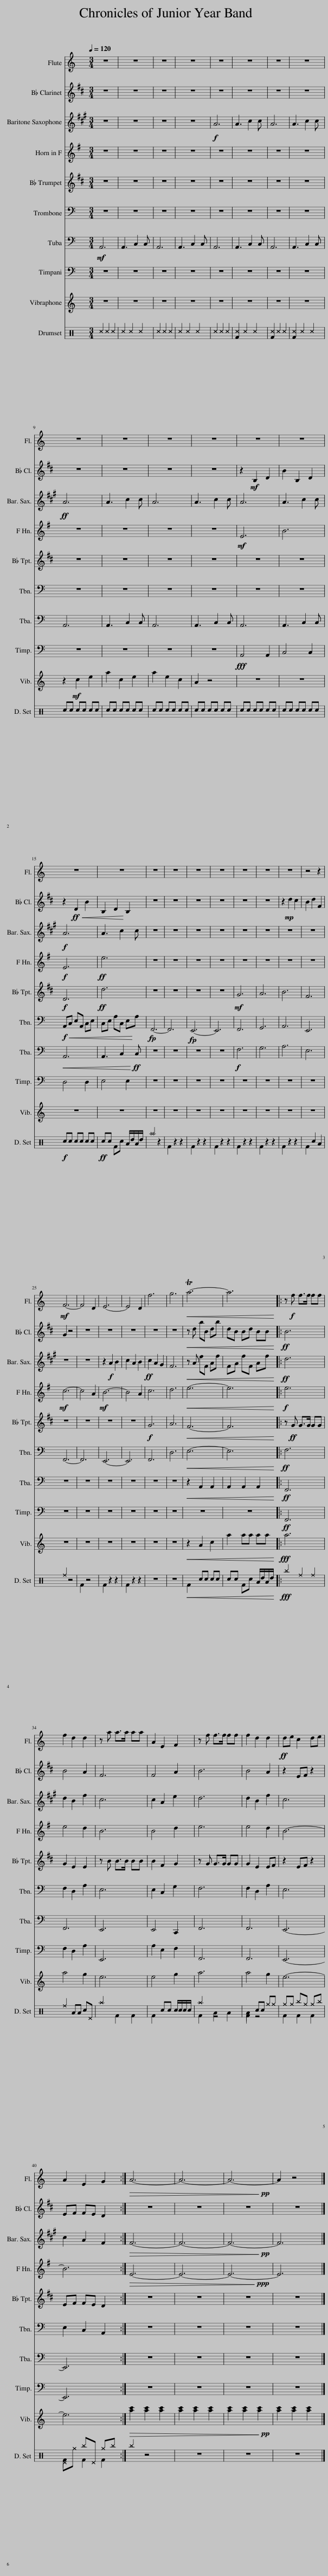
X:1
%%score 1 2 3 4 5 6 7 8 9 ( 10 11 )
L:1/8
Q:1/4=120
M:3/4
I:linebreak $
K:C
V:1 treble
V:2 treble transpose=-2
V:3 treble transpose=-21
V:4 treble transpose=-7
V:5 treble transpose=-2
V:6 bass
V:7 bass
V:8 bass
V:9 treble
V:10 perc
K:none
V:11 perc
K:none
V:1
 z6 | z6 | z6 | z6 | z6 | %5
 z6 | z6 | z6 |$ z6 | z6 | %10
 z6 | z6 | z6 | z6 |$ z6 | %15
 z6 | z6 | z6 | z6 | z6 | %20
 z6 | z6 | z6 | z4 z2 |$!mf! F6- | %25
 F4 D2 | E6- | E4 D2 | f6 | g6 | %30
!<(! Ta6- | a6!<)! |: z!f! f f>f ff |$ f2 d2 d2 | z a a>a aa | %35
 A2 E2 F2 | z f f>f ff | f2 d2 d2 |!ff! de c2 de |$ A2 E2 G2 :| %40
!>(! A6- | A6- | A6-!>)!!pp! | A2 z4 |] %44
V:2
[K:D] z6 | z6 | z6 | z6 | z6 | %5
 z6 | z6 | z6 |$ z6 | z6 | %10
 z6 | z6 | z2!mf! B,2 D2 | B2 B,2 D2 |$ z2!ff!!<(! D2 B2 | %15
 B,2 D2!<)! B,2 | z6 | z6 | z6 | z6 | %20
 z6 | z6 | z2!mp! d2 c2 | B2 d2 F2 |$ G2 z4 | %25
 z6 | z6 | z6 | z6 | z6 | %30
!<(! z d bB db | dB Bd BB!<)! |:!ff! B6 |$ B4 A2 | F6 | %35
 F4 A2 | B6 | B4 A2 | z2 EF z2 |$ EF FE D2 :| %40
 z6 | z6 | z6 | z6 |] %44
V:3
[K:A] z6 | z6 | z6 | z6 |!f! A6 | %5
 A3 c2 c | A6 | A3 c2 c |$!ff! A6 | A3 c2 c | %10
 A6 | A3 c2 c | A6 | A3 c2 c |$!f! A6 | %15
 A3 c2 c | z6 | z6 | z6 | z6 | %20
 z6 | z6 | z6 | z6 |$ z6 | %25
 z6 | z2!f! A2 B2 | c2 A2 B2 |!ff! c2 A2 G2 | F6 | %30
!<(! z A fF Af | Ff fF Af!<)! |:!ff! d6 |$ d2 B2 f2 | c6 | %35
 c2 A2 f2 | d6 | d2 B2 f2 | c6 |$ c2 A2 F2 :| %40
!>(! F6- | F6- | F6-!>)!!pp! | F6 |] %44
V:4
[K:G] z6 | z6 | z6 | z6 | z6 | %5
 z6 | z6 | z6 |$ z6 | z6 | %10
 z6 | z6 |!mf! E6 | B6 |$!f! E6 | %15
!ff! e6 | z6 | z6 | z6 | z6 | %20
 z6 | z6 | z6 | z6 |$!mf! c6- | %25
 c4 A2 |!mf! B6- | B4 A2 | c6 | d6 | %30
!<(! e6- | e6!<)! |:!f! e6 |$ e4 d2 | B6 | %35
 B4 d2 | e6 | e4 d2 | B6- |$ B6 :| %40
!>(! E6- | E6- | E6-!>)!!ppp! | E6 |] %44
V:5
[K:D] z6 | z6 | z6 | z6 | z6 | %5
 z6 | z6 | z6 |$ z6 | z6 | %10
 z6 | z6 | z6 | z6 |$!f! D6 | %15
!ff! d6 | z6 | z6 | z6 | z6 | %20
!mf! G6 | A6 | B6 | F6 |$ z6 | %25
 z6 | z6 | z6 |!f! G6 | A6 | %30
!<(! F6- | F6!<)! |: z!ff! G G>G GG |$ G2 E2 E2 | z B B>B BB | %35
 B2 F2 G2 | z G G>G GG | G2 E2 EF | z2 EF z2 |$ EF FE D2 :| %40
 z6 | z6 | z6 | z6 |] %44
V:6
 z6 | z6 | z6 | z6 | z6 | %5
 z6 | z6 | z6 |$ z6 | z6 | %10
 z6 | z6 | z6 | z6 |$!f!!<(! A,,C, E,A,, C,E, | %15
 C,E, A,C, E,!<)!A, | F,,6- | F,,6 | E,,6- | E,,6 | %20
 F,,6 | G,,6 | A,,6 | E,,6 |$ F,,6- | %25
 F,,6 | E,,6- | E,,6 | F,,6 | D,6 | %30
!<(! E,6- | E,6!<)! |:!ff! F,6 |$ F,2 D,2 A,2 | E,6 | %35
 E,2 C,2 A,2 | F,6 | F,2 D,2 A,2 | E,6 |$ E,2 C,2 A,,2 :| %40
 z6 | z6 | z6 | z6 |] %44
V:7
!mf! A,,6 | A,,3 C,2 C, | A,,6 | A,,3 C,2 C, | A,,6 | %5
 A,,3 C,2 C, | A,,6 | A,,3 C,2 C, |$ A,,6 | A,,3 C,2 C, | %10
 A,,6 | A,,3 C,2 C, | A,,6 | A,,3 C,2 C, |$!<(! A,,6 | %15
 A,,3 C,2!<)!!ff! C, | z6 | z6 | z6 | z6 | %20
!f! F,6 | G,6 | A,6 | E,6 |$ z6 | %25
 z6 | z6 | z6 | z6 | z6 | %30
!<(! z2 A,,2 A,,2 | A,,2 A,,2 A,,2!<)! |:!ff! F,,6 |$ F,,6 | E,,6 | %35
 E,,4 C,,2 | F,,6 | F,,6 | E,,6- |$ E,,6 :| %40
 z6 | z6 | z6 | z6 |] %44
V:8
 z6 | z6 | z6 | z6 | z6 | %5
 z6 | z6 | z6 |$ z6 | z6 | %10
 z6 | z6 |!fff! A,,4 A,,2 | C,4 C,2 |$ D,4 D,2 | %15
 E,4 E,2 | z6 | z6 | z6 | z6 | %20
 z6 | z6 | z6 | z6 |$ z6 | %25
 z6 | z6 | z6 | z6 | z6 | %30
 z6 | z6 |:!ff! F,,6 |$ F,2 D,2 A,2 | E,,6 | %35
 A,2 E,2 F,2 | F,,6 | F,,6 | E,,6- |$ E,,6 :| %40
 z6 | z6 | z6 | z6 |] %44
V:9
 z6 | z6 | z6 | z6 | z6 | %5
 z6 | z6 | z6 |$ z2!mf! c2 e2 | a2 c2 e2 | %10
 a2 e2 c2 | A2 z4 | z6 | z6 |$ z6 | %15
 z6 | z6 | z6 | z6 | z6 | %20
 z6 | z6 | z6 | z6 |$ z6 | %25
 z6 | z6 | z6 | z6 | z6 | %30
!<(! z2 A2 c2 | a2 aa aa!<)! |:!fff! a6 |$ a4 g2 | e6 | %35
 e4 g2 | a6 | a4 g2 | e6- |$ e6 :| %40
!>(! [ac']2 [ac']2 [ac']2 | [ac']2 [ac']2 [ac']2 | [ac']2 [ac']2 [ac']2!>)!!pp! | [ac']2 [ac']2 [ac']2 |] %44
V:10
 ^c2 ^c2 ^c2 | ^c2 ^c2 ^c2 | ^c2 ^c2 ^c2 | ^c2 ^c2 ^c2 | ^c2 ^c2 ^c2 | %5
 [F^c]2 ^c2 ^c2 | [F^c]2 ^c2 ^c2 | [F^c]2 ^c2 ^c2 |$ cc cc cc | cc cc cc | %10
 cc cc cc | cc cc cc | cc cc cc | cc cc cc |$!f! cc cc cc | %15
!ff! cc Fc A/d/A/d/ | ^a4 z2 | F2 z2 z2 | F2 z2 z2 | F2 z2 z2 | %20
 F2 z2 z2 | F2 z2 z2 | F2 z2 z2 | F2 c2 A2 |$ ^f2 z4 | %25
 F2 z4 | F2 z2 z2 | F2 z2 z2 | z6 | z6 | %30
!<(! F2 cc cc | cc Fc A/d/A/d/!<)! |:!fff! ^b2 ^f2 ^f2 |$ ^f2 AA c^D | ^a2 F2 F2 | %35
 F2 cc c/c/c/c/ | ^a2 A2 A2 | A2 cc ^g^g | ^g^g ^b^g ^g^b |$ ^D^g ^b^D ^g^b :| %40
 ^b2 z4 | z6 | z6 | z6 |] %44
V:11
 x6 | x6 | x6 | x6 | x6 | %5
 x6 | x6 | x6 |$ x6 | x6 | %10
 x6 | x6 | x6 | x6 |$ x6 | %15
 x6 | x6 | x6 | x6 | x6 | %20
 x6 | x6 | x6 | x6 |$ x6 | %25
 x6 | x6 | x6 | x6 | x6 | %30
 x6 | x6 |: x6 |$ x6 | x6 | %35
 x6 | F2 z4 | F2 z4 | F2 F2 F2 |$ F2 F2 F2 :| %40
 x6 | x6 | x6 | x6 |] %44
